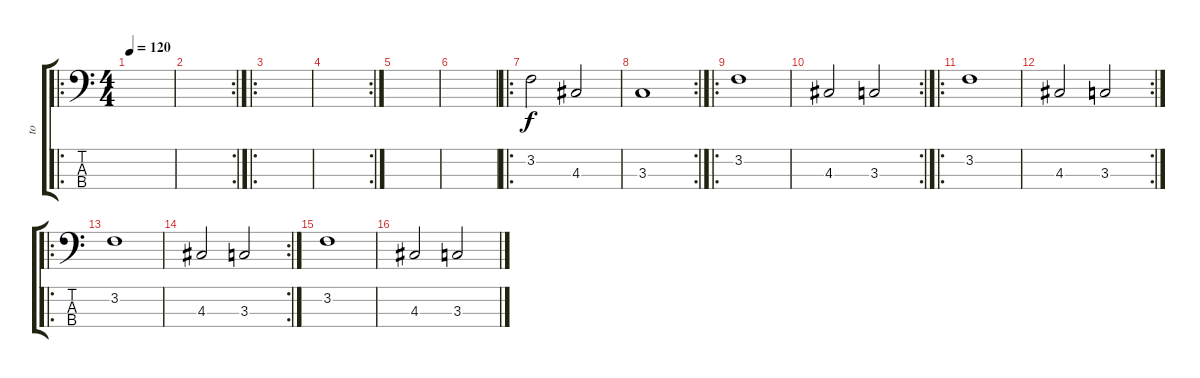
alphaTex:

\track ("to" "to") {instrument electricbassfinger}
\staff {score tabs}
\tuning (G2 D2 A1 E1) {hide}
\ro
\ts (4 4)
\tempo 120
\clef f4
\ks c
|
\rc 2
|
\ro
|
\rc 2
|
|
|
\ro
3.2.2 4.3.2 |
\rc 2
3.3.1 |
\ro
3.2.1 |
\rc 2
4.3.2 3.3.2 |
\ro
3.2.1 |
\rc 2
4.3.2 3.3.2 |
\ro
3.2.1 |
\rc 2
4.3.2 3.3.2 |
3.2.1 |
4.3.2 3.3.2
